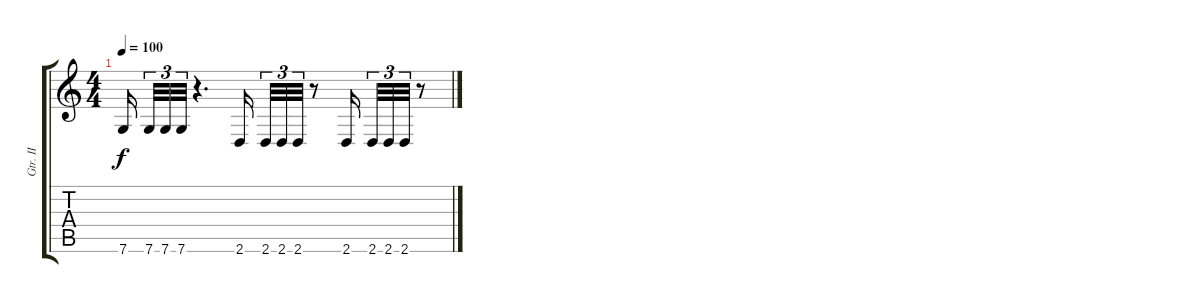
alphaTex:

\track ("Gtr. II" "Gtr. II") {instrument overdrivenguitar}
\staff {score tabs}
\tuning (D4 A3 F3 C3 G2 C2) {hide}
\ts (4 4)
\tempo 100
\clef g2
\ks c
7.6.16{dy f beam splitsecondary} 7.6.32{tu (3 2)} 7.6.32{tu (3 2)} 7.6.32{tu (3 2)} r.4{d} 2.6.16{beam splitsecondary} 2.6.32{tu (3 2)} 2.6.32{tu (3 2)} 2.6.32{tu (3 2)} r.8 2.6.16{beam splitsecondary} 2.6.32{tu (3 2)} 2.6.32{tu (3 2)} 2.6.32{tu (3 2)} r.8
